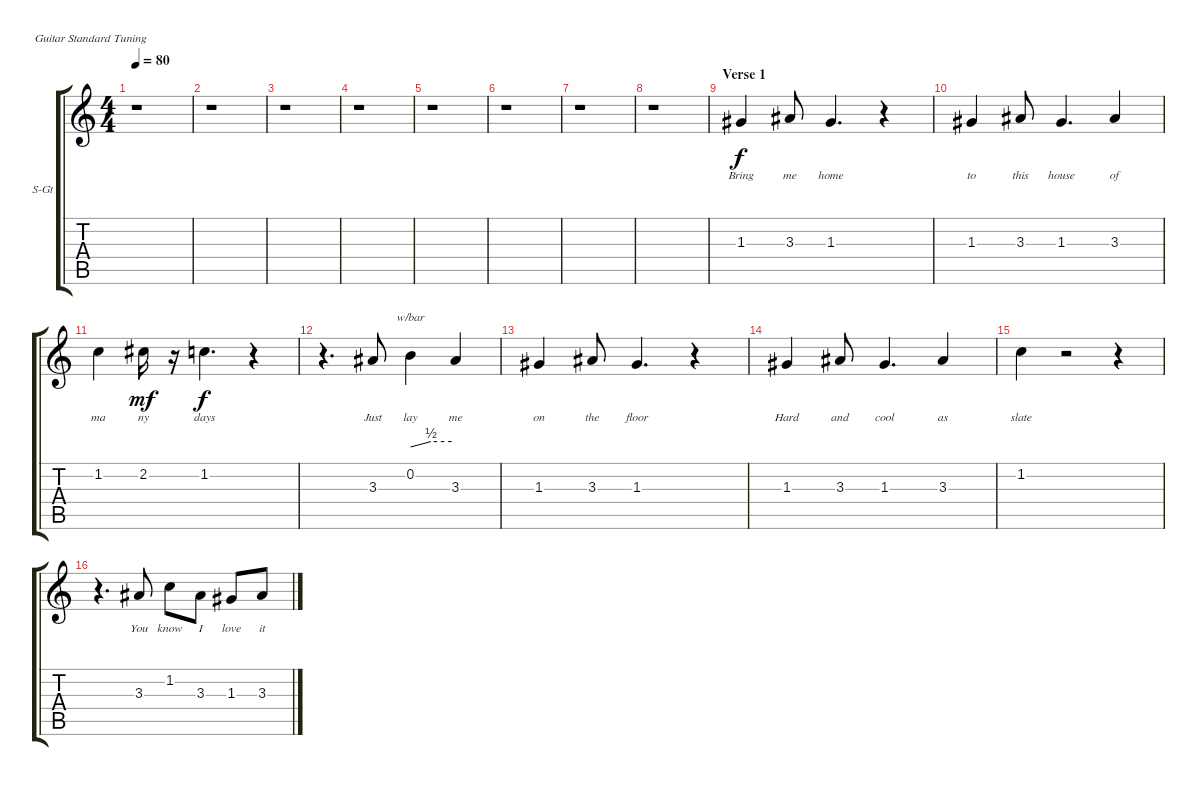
\bracketExtendMode groupsimilarinstruments
\firstSystemTrackNameOrientation horizontal
\otherSystemsTrackNameOrientation horizontal
\chordDiagramsInScore
\track ("Voice" "S-Gt") {instrument bassoon}
\staff {score tabs}
\tuning (E4 B3 G3 D3 A2 E2)
\displaytranspose 12
\ts (4 4)
\tempo 80
\clef g2
\ks c
r.1{dy f instrument bassoon} |
r.1 |
r.1 |
r.1 |
r.1 |
r.1 |
r.1 |
r.1 |
\section ("" "Verse 1")
1.3.4{lyrics (0 "Bring") lyrics (1 "") lyrics (2 "") lyrics (3 "") lyrics (4 "")} 3.3.8{lyrics (0 "me") lyrics (1 "") lyrics (2 "") lyrics (3 "") lyrics (4 "")} 1.3.4{d lyrics (0 "home") lyrics (1 "") lyrics (2 "") lyrics (3 "") lyrics (4 "")} r.4 |
1.3.4{lyrics (0 "to") lyrics (1 "") lyrics (2 "") lyrics (3 "") lyrics (4 "")} 3.3.8{lyrics (0 "this") lyrics (1 "") lyrics (2 "") lyrics (3 "") lyrics (4 "")} 1.3.4{d lyrics (0 "house") lyrics (1 "") lyrics (2 "") lyrics (3 "") lyrics (4 "")} 3.3.4{lyrics (0 "of") lyrics (1 "") lyrics (2 "") lyrics (3 "") lyrics (4 "")} |
1.2.4{lyrics (0 "ma") lyrics (1 "") lyrics (2 "") lyrics (3 "") lyrics (4 "")} 2.2.16{lyrics (0 "ny") lyrics (1 "") lyrics (2 "") lyrics (3 "") lyrics (4 "") dy mf} r.16 1.2.4{d lyrics (0 "days") lyrics (1 "") lyrics (2 "") lyrics (3 "") lyrics (4 "") dy f} r.4 |
r.4{d} 3.3.8{lyrics (0 "Just") lyrics (1 "") lyrics (2 "") lyrics (3 "") lyrics (4 "")} 0.2.4{tbe (custom default 0 0 30 2 60 2) lyrics (0 "lay") lyrics (1 "") lyrics (2 "") lyrics (3 "") lyrics (4 "")} 3.3.4{lyrics (0 "me") lyrics (1 "") lyrics (2 "") lyrics (3 "") lyrics (4 "")} |
1.3.4{lyrics (0 "on") lyrics (1 "") lyrics (2 "") lyrics (3 "") lyrics (4 "")} 3.3.8{lyrics (0 "the") lyrics (1 "") lyrics (2 "") lyrics (3 "") lyrics (4 "")} 1.3.4{d lyrics (0 "floor") lyrics (1 "") lyrics (2 "") lyrics (3 "") lyrics (4 "")} r.4 |
1.3.4{lyrics (0 "Hard") lyrics (1 "") lyrics (2 "") lyrics (3 "") lyrics (4 "")} 3.3.8{lyrics (0 "and") lyrics (1 "") lyrics (2 "") lyrics (3 "") lyrics (4 "")} 1.3.4{d lyrics (0 "cool") lyrics (1 "") lyrics (2 "") lyrics (3 "") lyrics (4 "")} 3.3.4{lyrics (0 "as") lyrics (1 "") lyrics (2 "") lyrics (3 "") lyrics (4 "")} |
1.2.4{lyrics (0 "slate") lyrics (1 "") lyrics (2 "") lyrics (3 "") lyrics (4 "")} r.2 r.4 |
r.4{d} 3.3.8{lyrics (0 "You") lyrics (1 "") lyrics (2 "") lyrics (3 "") lyrics (4 "")} 1.2.8{lyrics (0 "know") lyrics (1 "") lyrics (2 "") lyrics (3 "") lyrics (4 "")} 3.3.8{lyrics (0 "I") lyrics (1 "") lyrics (2 "") lyrics (3 "") lyrics (4 "")} 1.3.8{lyrics (0 "love") lyrics (1 "") lyrics (2 "") lyrics (3 "") lyrics (4 "")} 3.3.8{lyrics (0 "it") lyrics (1 "") lyrics (2 "") lyrics (3 "") lyrics (4 "")}
